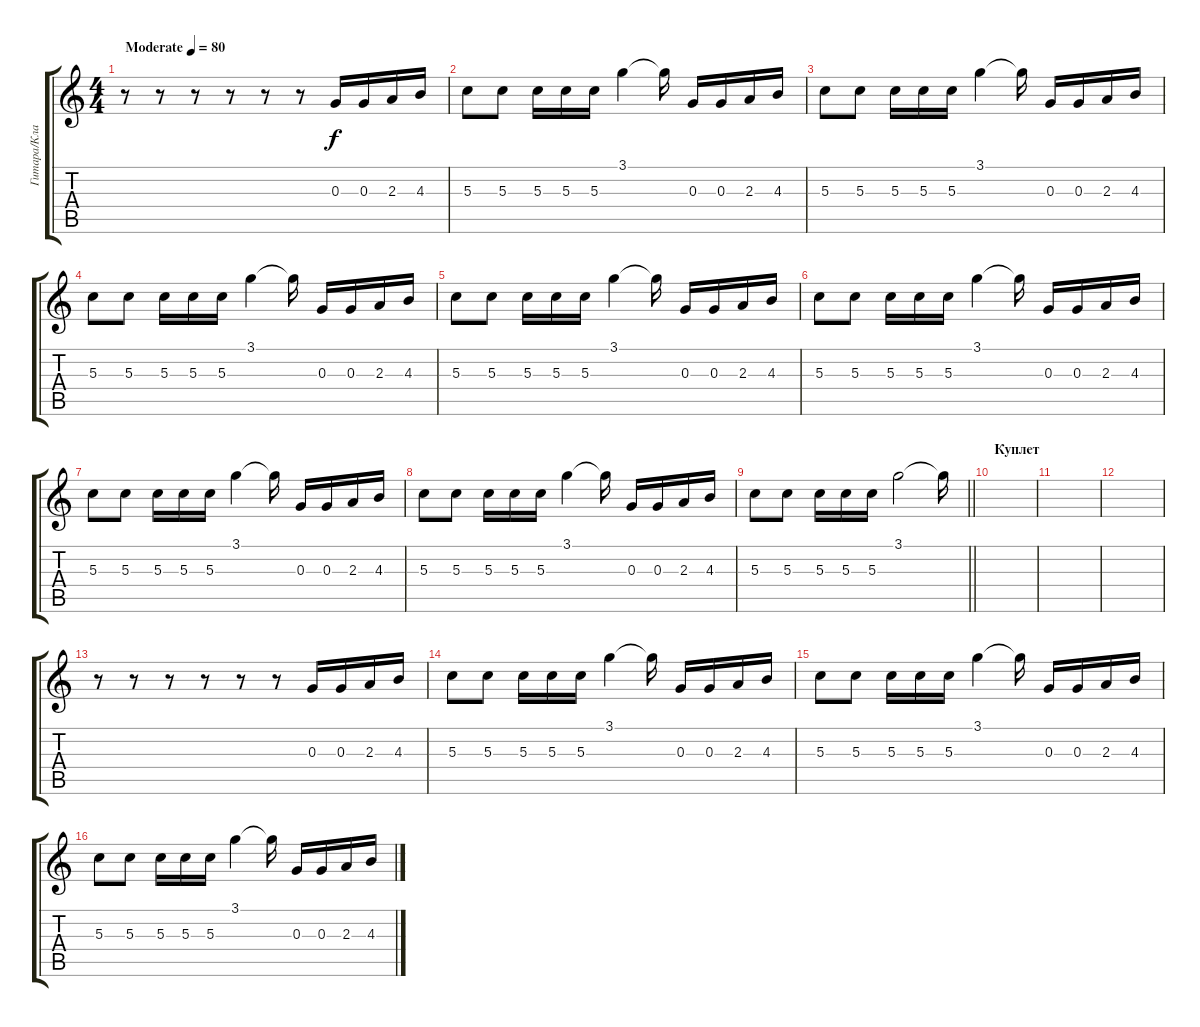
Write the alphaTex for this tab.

\track ("Гитара/Клавиши" "Гитара/Кла") {instrument distortionguitar}
\staff {score tabs}
\tuning (E4 B3 G3 D3 A2 E2) {hide}
\ts (4 4)
\tempo (80 "Moderate")
\clef g2
\ks c
r.8{dy f instrument distortionguitar} r.8 r.8 r.8 r.8 r.8 0.3.16 0.3.16 2.3.16 4.3.16 |
5.3.8 5.3.8 5.3.16 5.3.16 5.3.16 3.1.4 3.1{t}.16 0.3.16 0.3.16 2.3.16 4.3.16 |
5.3.8 5.3.8 5.3.16 5.3.16 5.3.16 3.1.4 3.1{t}.16 0.3.16 0.3.16 2.3.16 4.3.16 |
5.3.8 5.3.8 5.3.16 5.3.16 5.3.16 3.1.4 3.1{t}.16 0.3.16 0.3.16 2.3.16 4.3.16 |
5.3.8 5.3.8 5.3.16 5.3.16 5.3.16 3.1.4 3.1{t}.16 0.3.16 0.3.16 2.3.16 4.3.16 |
5.3.8 5.3.8 5.3.16 5.3.16 5.3.16 3.1.4 3.1{t}.16 0.3.16 0.3.16 2.3.16 4.3.16 |
5.3.8 5.3.8 5.3.16 5.3.16 5.3.16 3.1.4 3.1{t}.16 0.3.16 0.3.16 2.3.16 4.3.16 |
5.3.8 5.3.8 5.3.16 5.3.16 5.3.16 3.1.4 3.1{t}.16 0.3.16 0.3.16 2.3.16 4.3.16 |
\barLineRight lightlight
5.3.8 5.3.8 5.3.16 5.3.16 5.3.16 3.1.2 3.1{t}.16 |
\section ("" "Куплет")
|
|
|
r.8 r.8 r.8 r.8 r.8 r.8 0.3.16 0.3.16 2.3.16 4.3.16 |
5.3.8 5.3.8 5.3.16 5.3.16 5.3.16 3.1.4 3.1{t}.16 0.3.16 0.3.16 2.3.16 4.3.16 |
5.3.8 5.3.8 5.3.16 5.3.16 5.3.16 3.1.4 3.1{t}.16 0.3.16 0.3.16 2.3.16 4.3.16 |
5.3.8 5.3.8 5.3.16 5.3.16 5.3.16 3.1.4 3.1{t}.16 0.3.16 0.3.16 2.3.16 4.3.16
